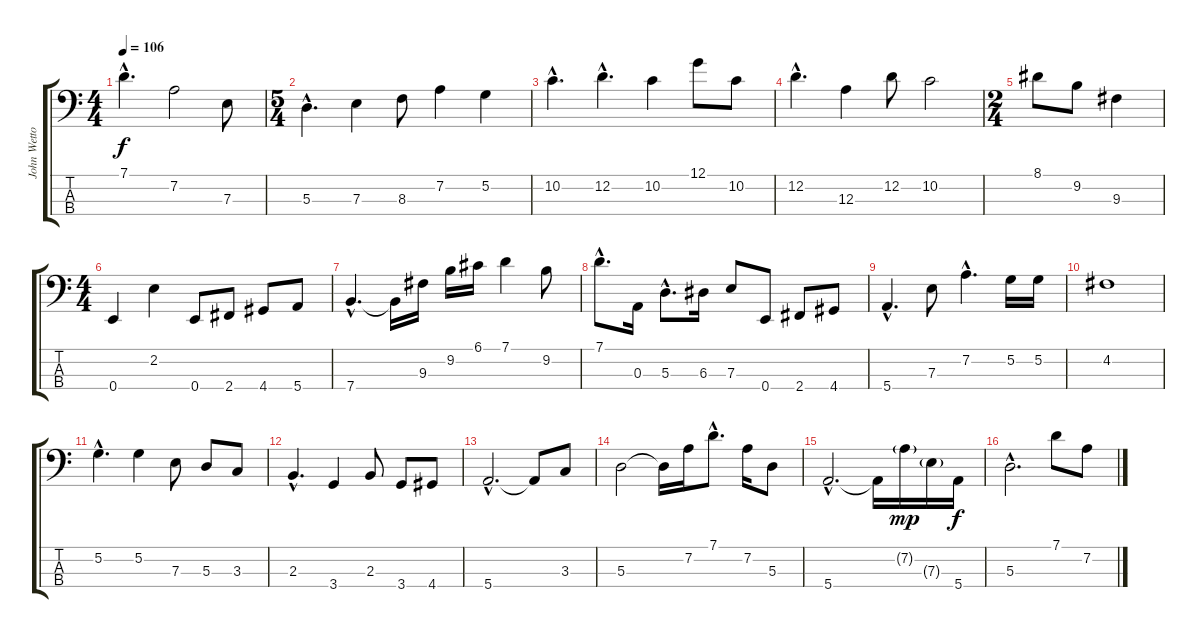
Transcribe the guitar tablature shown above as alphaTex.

\track ("John Wetton - Basse" "John Wetto") {instrument electricbassfinger}
\staff {score tabs}
\tuning (G2 D2 A1 E1) {hide}
\ts (4 4)
\tempo 106
\clef f4
\ks c
7.1{hac}.4{d dy f} 7.2.2 7.3.8 |
\ts (5 4)
5.3{hac}.4{d} 7.3.4 8.3.8 7.2.4 5.2.4 |
10.2{hac}.4{d} 12.2{hac}.4{d} 10.2.4 12.1.8 10.2.8 |
12.2{hac}.4{d} 12.3.4 12.2.8 10.2.2 |
\ts (2 4)
8.1.8 9.2.8 9.3.4 |
\ts (4 4)
0.4.4 2.2.4 0.4.8 2.4.8 4.4.8 5.4.8 |
7.4{hac}.4{d} 7.4{t}.16 9.3.16 9.2.16 6.1.16 7.1.4 9.2.8 |
7.1{hac}.8{d} 0.3.16 5.3{hac}.8{d} 6.3.16 7.3.8 0.4.8 2.4.8 4.4.8 |
5.4{hac}.4{d} 7.3.8 7.2{hac}.4{d} 5.2.16 5.2.16 |
4.2.1 |
5.2{hac}.4{d} 5.2.4 7.3.8 5.3.8 3.3.8 |
2.3{hac}.4{d} 3.4.4 2.3.8 3.4.8 4.4.8 |
5.4{hac}.2{d} 5.4{t}.8 3.3.8 |
5.3.2 5.3{t}.16 7.2.16 7.1{hac}.8{d} 7.2.16 5.3.8 |
5.4{hac}.2{d} 5.4{t}.16 7.2{g}.16{dy mp} 7.3{g}.16 5.4.16{dy f} |
5.3{hac}.2{d} 7.1.8 7.2.8
